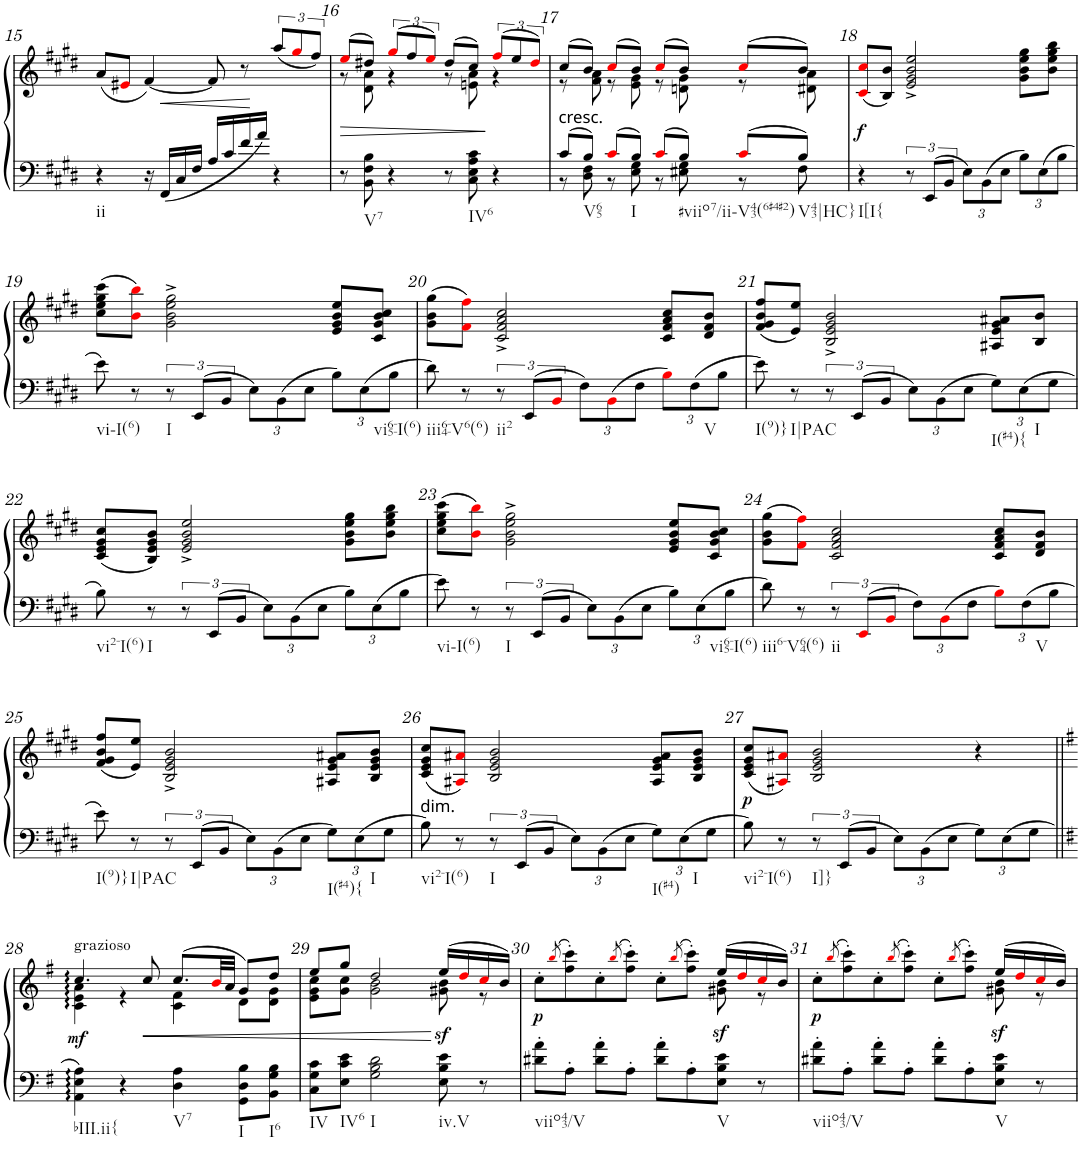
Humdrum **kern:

**kern	**kern	**dynam
*part1	*part1	*part1
*staff2	*staff1	*staff1/2
*I"Klavier	*	*
*I'Klav.	*	*
!!LO:PB:g=z
*clefF4	*clefG2	*
*k[f#c#g#d#]	*k[f#c#g#d#]	*
*E:	*E:	*
*M4/4	*M4/4	*
*met(c)	*met(c)	*
=15	=15	=15
!LO:TX:b:t=ii	!	!
4r	(8a/L	.
.	8e#Xi/J	.
16r	[4f#/)	.
16FF#/LL	.	.
16C#/	.	.
16F#/JJ	.	.
16A/LL	8f#/]	.
16c#/	.	.
16f#/	8r	.
16a/JJ	.	.
4r	(12aa/L	.
.	12gg#i/	.
.	12ff#/J)	.
=16	=16	=16
*	*^	*
8r	(8eei/L	8r	.
!LO:TX:b:t=V7	!	!	!
8BB\ 8F#\ 8B\	8dd#X/J)	8d#\ 8a\	.
4r	(12gg#i/L	4r	.
.	12ff#/	.	.
.	12eei/J)	.	.
8r	(8dd#/L	8r	.
!LO:TX:b:t=IV6	!	!	!
8C#\ 8E\ 8A\ 8c#\	8cc#/J)	8en\ 8a\	.
4r	(12ff#i/L	4r	.
.	12ee/	.	.
.	12dd#i/J)	.	.
=17	=17	=17	=17
*^	*	*	*
!LO:TX:a:t=cresc.	!	!	!	!
8c#/L	8r	(8cc#/L	8r	.
!LO:TX:b:t=V65	!	!	!	!
8B/J	8D#\ 8F#\	8b/J)	8f#\ 8a\	.
8c#i/L	8r	(8cc#i/L	8r	.
!LO:TX:b:t=I	!	!	!	!
8B/J	8E\ 8G#\	8b/J)	8e\ 8g#\	.
8c#i/L	8r	(8cc#i/L	8r	.
!LO:TX:b:t=#viio7/ii-V43(6#4#2)	!	!	!	!
8B/J	8E#X\ 8G#\	8b/J)	8dn\ 8g#\	.
8c#i/L	8r	(8cc#i/L	8r	.
!LO:TX:b:t=V43|HC}	!	!	!	!
8B/J	8F#\	8b/J)	8d#X\ 8a\	.
=18	=18	=18	=18	=18
!LO:TX:b:t=I[I{	!	!	!	!
!	!	!	!	!LO:DY:b
*v	*v	*	*	*
*	*v	*v	*
4r	(8c#i/ 8cc#i/L	f
.	8B/ 8b/J)	.
12r	2e/^ 2g#/^ 2b/^ 2ee/^	.
12EE/L	.	.
12BB/J	.	.
*Xbrackettup	*	*
12E\L	.	.
12BB\	.	.
12E\J	.	.
12B\L	8g#\ 8b\ 8ee\ 8gg#\L	.
12E\	.	.
.	8b\ 8ee\ 8gg#\ 8bb\J	.
12B\J	.	.
!!LO:LB:g=z
=19	=19	=19
!LO:TX:b:t=vi-I(6)	!	!
8e\	(8cc#\ 8ee\ 8gg#\ 8ccc#\L	.
8r	8bi\ 8bbi\J)	.
*brackettup	*	*
!LO:TX:b:t=I	!	!
12r	2g#\^ 2b\^ 2ee\^ 2gg#\^	.
12EE/L	.	.
12BB/J	.	.
*Xbrackettup	*	*
12E\L	.	.
12BB\	.	.
12E\J	.	.
12B\L	8e/ 8g#/ 8b/ 8ee/L	.
!LO:TX:b:t=vi65-I(6)	!	!
12E\	.	.
.	8c#/ 8g#/ 8b/ 8cc#/J	.
12B\J	.	.
=20	=20	=20
!LO:TX:b:t=iii64-V6(6)	!	!
8d#\	(8g#\ 8b\ 8gg#\L	.
8r	8f#i\ 8ff#i\J)	.
*brackettup	*	*
!LO:TX:b:t=ii2	!	!
12r	2c#/^ 2f#/^ 2a/^ 2cc#/^	.
12EE/L	.	.
12BBi/J	.	.
*Xbrackettup	*	*
12F#\L	.	.
12BBi\	.	.
12F#\J	.	.
12Bi\L	8c#/ 8f#/ 8a/ 8cc#/L	.
!LO:TX:b:t=V	!	!
12F#\	.	.
.	8d#/ 8f#/ 8b/J	.
12B\J	.	.
=21	=21	=21
!LO:TX:b:t=I(9)}	!	!
8e\	(8f#/ 8g#/ 8b/ 8ff#/L	.
!LO:TX:b:t=I|PAC	!	!
8r	8e/ 8ee/J)	.
*brackettup	*	*
12r	2B/^ 2e/^ 2g#/^ 2b/^	.
12EE/L	.	.
12BB/J	.	.
*Xbrackettup	*	*
12E\L	.	.
12BB\	.	.
12E\J	.	.
!LO:TX:b:t=I(#4){	!	!
12G#\L	8A#X/ 8e/ 8g#/ 8a#X/L	.
!LO:TX:b:t=I	!	!
12E\	.	.
.	8B/ 8b/J	.
12G#\J	.	.
!!LO:LB:g=z
=22	=22	=22
!LO:TX:b:t=vi2-I(6)	!	!
8B\	(8c#/ 8e/ 8g#/ 8cc#/L	.
!LO:TX:b:t=I	!	!
8r	8B/ 8e/ 8g#/ 8b/J)	.
*brackettup	*	*
12r	2e/^ 2g#/^ 2b/^ 2ee/^	.
12EE/L	.	.
12BB/J	.	.
*Xbrackettup	*	*
12E\L	.	.
12BB\	.	.
12E\J	.	.
12B\L	8g#\ 8b\ 8ee\ 8gg#\L	.
12E\	.	.
.	8b\ 8ee\ 8gg#\ 8bb\J	.
12B\J	.	.
=23	=23	=23
!LO:TX:b:t=vi-I(6)	!	!
8e\	(8cc#\ 8ee\ 8gg#\ 8ccc#\L	.
8r	8bi\ 8bbi\J)	.
*brackettup	*	*
!LO:TX:b:t=I	!	!
12r	2g#\^ 2b\^ 2ee\^ 2gg#\^	.
12EE/L	.	.
12BB/J	.	.
*Xbrackettup	*	*
12E\L	.	.
12BB\	.	.
12E\J	.	.
12B\L	8e/ 8g#/ 8b/ 8ee/L	.
!LO:TX:b:t=vi65-I(6)	!	!
12E\	.	.
.	8c#/ 8g#/ 8b/ 8cc#/J	.
12B\J	.	.
=24	=24	=24
!LO:TX:b:t=iii6-V64(6)	!	!
8d#\	(8g#\ 8b\ 8gg#\L	.
8r	8f#i\ 8ff#i\J)	.
*brackettup	*	*
!LO:TX:b:t=ii	!	!
12r	2c#/ 2f#/ 2a/ 2cc#/	.
12EEi/L	.	.
12BBi/J	.	.
*Xbrackettup	*	*
12F#\L	.	.
12BBi\	.	.
12F#\J	.	.
12Bi\L	8c#/ 8f#/ 8a/ 8cc#/L	.
!LO:TX:b:t=V	!	!
12F#\	.	.
.	8d#/ 8f#/ 8b/J	.
12B\J	.	.
!!LO:LB:g=z
=25	=25	=25
!LO:TX:b:t=I(9)}	!	!
8e\	(8f#/ 8g#/ 8b/ 8ff#/L	.
!LO:TX:b:t=I|PAC	!	!
8r	8e/ 8ee/J)	.
*brackettup	*	*
12r	2B/^ 2e/^ 2g#/^ 2b/^	.
12EE/L	.	.
12BB/J	.	.
*Xbrackettup	*	*
12E\L	.	.
12BB\	.	.
12E\J	.	.
!LO:TX:b:t=I(#4){	!	!
12G#\L	8A#X/ 8e/ 8g#/ 8a#X/L	.
!LO:TX:b:t=I	!	!
12E\	.	.
.	8B/ 8e/ 8g#/ 8b/J	.
12G#\J	.	.
=26	=26	=26
!LO:TX:a:t=dim.	!	!
!LO:TX:b:t=vi2-I(6)	!	!
8B\	(8c#/ 8e/ 8g#/ 8cc#/L	.
8r	8A#Xi/ 8a#Xi/J)	.
*brackettup	*	*
!LO:TX:b:t=I	!	!
12r	2B/ 2e/ 2g#/ 2b/	.
12EE/L	.	.
12BB/J	.	.
*Xbrackettup	*	*
12E\L	.	.
12BB\	.	.
12E\J	.	.
!LO:TX:b:t=I(#4)	!	!
12G#\L	8A#/ 8e/ 8g#/ 8a#/L	.
!LO:TX:b:t=I	!	!
12E\	.	.
.	8B/ 8e/ 8g#/ 8b/J	.
12G#\J	.	.
=27	=27	=27
!LO:TX:b:t=vi2-I(6)	!	!
!	!	!LO:DY:a=2
8B\	(8c#/ 8e/ 8g#/ 8cc#/L	p
8r	8A#Xi/ 8a#Xi/J)	.
*brackettup	*	*
!LO:TX:b:t=I]}	!	!
12r	2B/ 2e/ 2g#/ 2b/	.
12EE/L	.	.
12BB/J	.	.
*Xbrackettup	*	*
12E\L	.	.
12BB\	.	.
12E\J	.	.
12G#\L	4r	.
12E\	.	.
12G#\J	.	.
!!LO:LB:g=z
=28||	=28||	=28||
*k[f#]	*k[f#]	*
*G:	*G:	*
*	*^	*
!	!LO:TX:a:t=grazioso	!	!
!LO:TX:b:t=bIII.ii{	!	!	!
!	!	!	!LO:DY:b
4AA\ 4E\ 4A\	4.cc/	4c\ 4e\ 4a\	mf
4r	.	4r	.
!	!	!	!LO:HP:b
.	8cc/	.	<
!LO:TX:b:t=V7	!	!	!
4D\ 4A\	(8.cc/L	4c\ 4f#\	.
.	32bi/LL	.	.
.	32a/JJJ	.	.
!LO:TX:b:t=I	!	!	!
8GG\ 8D\ 8B\L	8g/L)	8d\L	.
!LO:TX:b:t=I6	!	!	!
8BB\ 8G\ 8B\J	8dd/J	8d\ 8g\J	.
=29	=29	=29	=29
!LO:TX:b:t=IV	!	!	!
8C\ 8G\ 8c\L	8ee/L	8e\ 8g\ 8cc\L	.
!LO:TX:b:t=IV6	!	!	!
8E\ 8c\ 8e\J	8gg/J	8g\ 8cc\J	.
!LO:TX:b:t=I	!	!	!
2G\ 2B\ 2d\	2dd/	2g\ 2b\	.
!LO:TX:b:t=iv.V	!	!	!
!	!	!	!LO:DY:n=1:b
8E\ 8B\ 8e\	(16ee/LL	8g#X\ 8b\	[ sf
.	16ddi/	.	.
8r	16cci/	8r	.
.	16b/JJ)	.	.
=30	=30	=30	=30
!LO:TX:b:t=viio43/V	!	!	!
!	!	!	!LO:DY:b
8d#X\' 8a\'L	8cc'\L	2.ryy	p
.	(>8qbbi/	.	.
8A'\J	8ff#\' 8ccc\')	.	.
8d#\' 8a\'L	8cc'\	.	.
.	(>8qbbi/	.	.
8A'\J	8ff#\' 8ccc\'J)	.	.
8d#\' 8a\'L	8cc'\L	.	.
.	(>8qbbi/	.	.
8A'\	8ff#\' 8ccc\'J)	.	.
!LO:TX:b:t=V	!	!	!
!	!	!	!LO:DY:b
8E\ 8B\ 8e\J	(16ee/LL	8g#X\ 8b\	sf
.	16ddi/	.	.
8r	16cci/	8r	.
.	16b/JJ)	.	.
=31	=31	=31	=31
!LO:TX:b:t=viio43/V	!	!	!
!	!	!	!LO:DY:b
8d#X\' 8a\'L	8cc'\L	2.ryy	p
.	(>8qbbi/	.	.
8A'\J	8ff#\' 8ccc\')	.	.
8d#\' 8a\'L	8cc'\	.	.
.	(>8qbbi/	.	.
8A'\J	8ff#\' 8ccc\'J)	.	.
8d#\' 8a\'L	8cc'\L	.	.
.	(>8qbbi/	.	.
8A'\	8ff#\' 8ccc\'J)	.	.
!LO:TX:b:t=V	!	!	!
!	!	!	!LO:DY:b
8E\ 8B\ 8e\J	(16ee/LL	8g#X\ 8b\	sf
.	16ddi/	.	.
8r	16cci/	8r	.
.	16b/JJ)	.	.
*	*v	*v	*
=	=	=
*-	*-	*-
